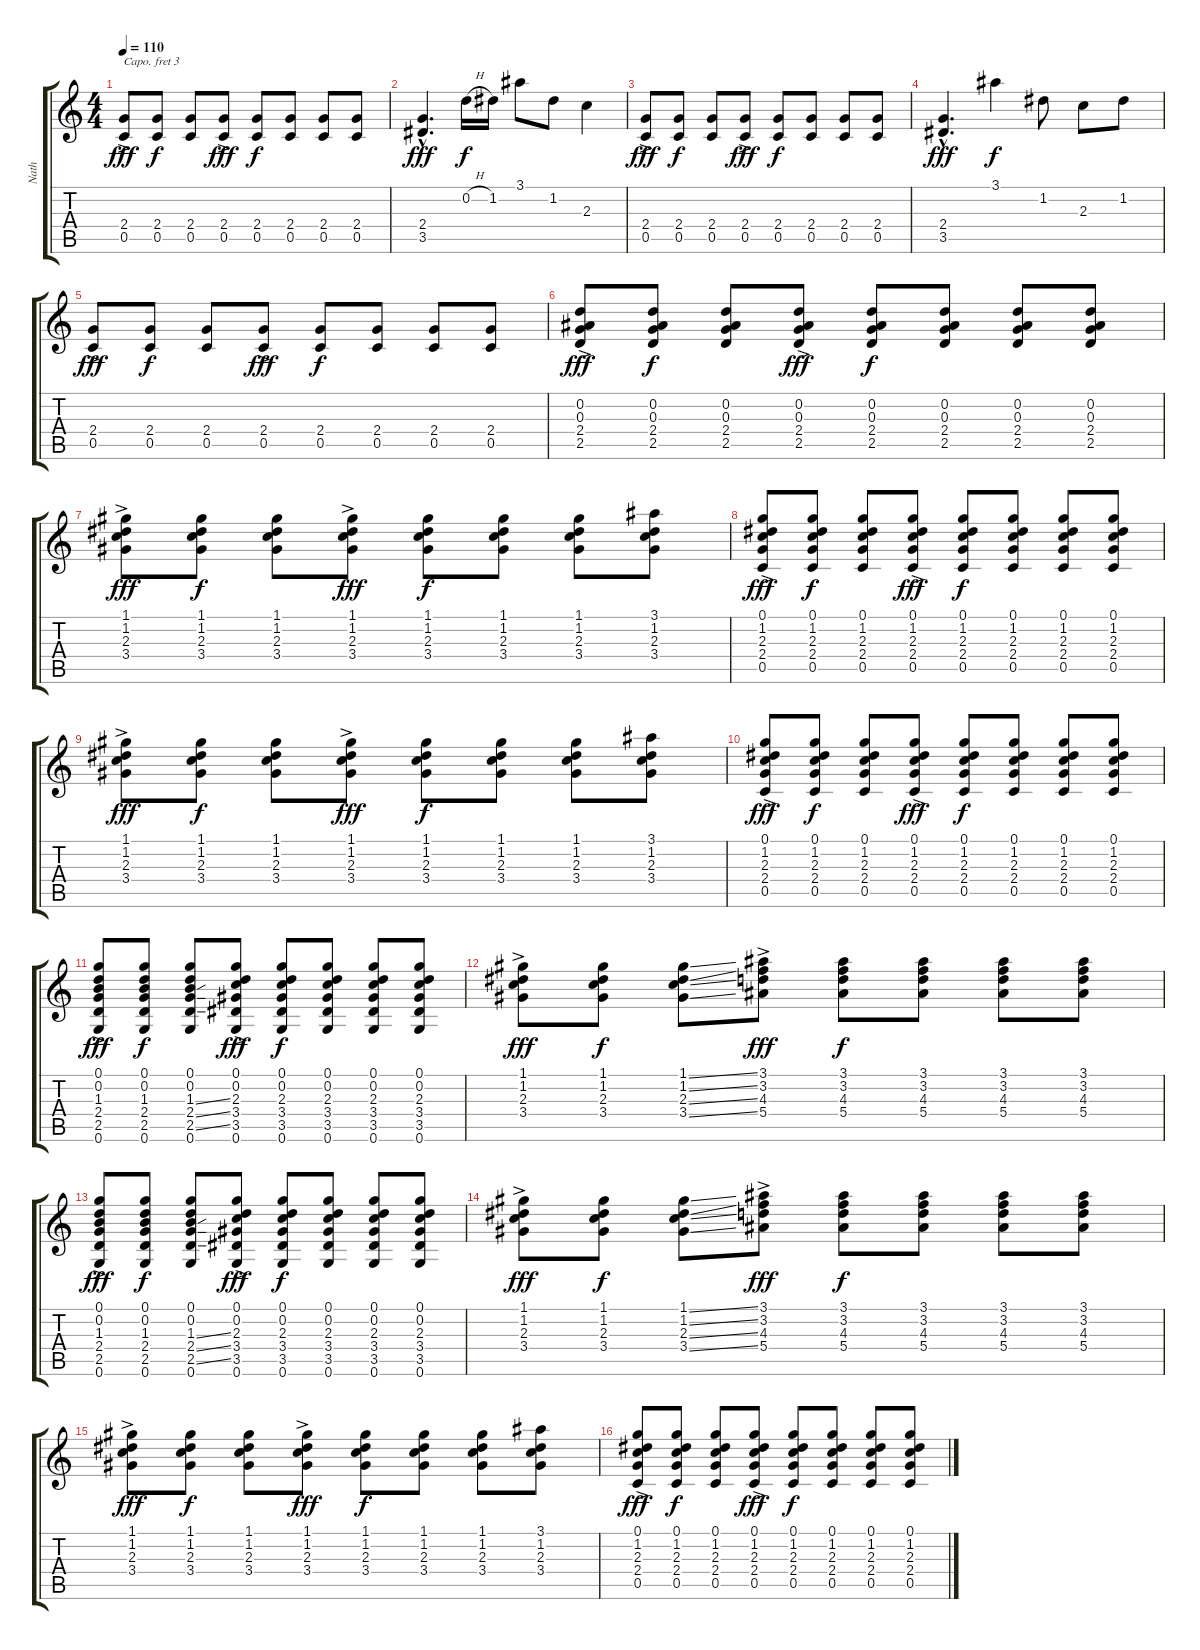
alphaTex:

\track ("Nath" "Nath") {instrument acousticguitarnylon}
\staff {score tabs}
\capo 3
\tuning (E4 B3 G3 D3 A2 E2) {hide}
\ts (4 4)
\tempo 110
\clef g2
\ks c
(2.4{ac} 0.5{ac}).8{dy fff} (2.4 0.5).8{dy f} (2.4 0.5).8 (2.4{ac} 0.5{ac}).8{dy fff} (2.4 0.5).8{dy f} (2.4 0.5).8 (2.4 0.5).8 (2.4 0.5).8 |
(2.4{hac} 3.5{hac}).4{d dy fff} 0.2{h}.16{dy f} 1.2.16 3.1.8 1.2.8 2.3.4 |
(2.4{ac} 0.5{ac}).8{dy fff} (2.4 0.5).8{dy f} (2.4 0.5).8 (2.4{ac} 0.5{ac}).8{dy fff} (2.4 0.5).8{dy f} (2.4 0.5).8 (2.4 0.5).8 (2.4 0.5).8 |
(2.4{hac} 3.5{hac}).4{d dy fff} 3.1.4{dy f} 1.2.8 2.3.8 1.2.8 |
(2.4{ac} 0.5{ac}).8{dy fff} (2.4 0.5).8{dy f} (2.4 0.5).8 (2.4{ac} 0.5{ac}).8{dy fff} (2.4 0.5).8{dy f} (2.4 0.5).8 (2.4 0.5).8 (2.4 0.5).8 |
(0.2{ac} 0.3{ac} 2.4{ac} 2.5{ac}).8{dy fff} (0.2 0.3 2.4 2.5).8{dy f} (0.2 0.3 2.4 2.5).8 (0.2{ac} 0.3{ac} 2.4{ac} 2.5{ac}).8{dy fff} (0.2 0.3 2.4 2.5).8{dy f} (0.2 0.3 2.4 2.5).8 (0.2 0.3 2.4 2.5).8 (0.2 0.3 2.4 2.5).8 |
(1.1{ac} 1.2{ac} 2.3{ac} 3.4{ac}).8{dy fff} (1.1 1.2 2.3 3.4).8{dy f} (1.1 1.2 2.3 3.4).8 (1.1{ac} 1.2{ac} 2.3{ac} 3.4{ac}).8{dy fff} (1.1 1.2 2.3 3.4).8{dy f} (1.1 1.2 2.3 3.4).8 (1.1 1.2 2.3 3.4).8 (3.1 1.2 2.3 3.4).8 |
(0.1{ac} 1.2{ac} 2.3{ac} 2.4{ac} 0.5{ac}).8{dy fff} (0.1 1.2 2.3 2.4 0.5).8{dy f} (0.1 1.2 2.3 2.4 0.5).8 (0.1{ac} 1.2{ac} 2.3{ac} 2.4{ac} 0.5{ac}).8{dy fff} (0.1 1.2 2.3 2.4 0.5).8{dy f} (0.1 1.2 2.3 2.4 0.5).8 (0.1 1.2 2.3 2.4 0.5).8 (0.1 1.2 2.3 2.4 0.5).8 |
(1.1{ac} 1.2{ac} 2.3{ac} 3.4{ac}).8{dy fff} (1.1 1.2 2.3 3.4).8{dy f} (1.1 1.2 2.3 3.4).8 (1.1{ac} 1.2{ac} 2.3{ac} 3.4{ac}).8{dy fff} (1.1 1.2 2.3 3.4).8{dy f} (1.1 1.2 2.3 3.4).8 (1.1 1.2 2.3 3.4).8 (3.1 1.2 2.3 3.4).8 |
(0.1{ac} 1.2{ac} 2.3{ac} 2.4{ac} 0.5{ac}).8{dy fff} (0.1 1.2 2.3 2.4 0.5).8{dy f} (0.1 1.2 2.3 2.4 0.5).8 (0.1{ac} 1.2{ac} 2.3{ac} 2.4{ac} 0.5{ac}).8{dy fff} (0.1 1.2 2.3 2.4 0.5).8{dy f} (0.1 1.2 2.3 2.4 0.5).8 (0.1 1.2 2.3 2.4 0.5).8 (0.1 1.2 2.3 2.4 0.5).8 |
(0.1{ac} 0.2{ac} 1.3{ac} 2.4{ac} 2.5{ac} 0.6{ac}).8{dy fff} (0.1 0.2 1.3 2.4 2.5 0.6).8{dy f} (0.1 0.2 1.3{ss} 2.4{ss} 2.5{ss} 0.6).8 (0.1{ac} 0.2{ac} 2.3{ac} 3.4{ac} 3.5{ac} 0.6{ac}).8{dy fff} (0.1 0.2 2.3 3.4 3.5 0.6).8{dy f} (0.1 0.2 2.3 3.4 3.5 0.6).8 (0.1 0.2 2.3 3.4 3.5 0.6).8 (0.1 0.2 2.3 3.4 3.5 0.6).8 |
(1.1{ac} 1.2{ac} 2.3{ac} 3.4{ac}).8{dy fff} (1.1 1.2 2.3 3.4).8{dy f} (1.1{ss} 1.2{ss} 2.3{ss} 3.4{ss}).8 (3.1{ac} 3.2{ac} 4.3{ac} 5.4{ac}).8{dy fff} (3.1 3.2 4.3 5.4).8{dy f} (3.1 3.2 4.3 5.4).8 (3.1 3.2 4.3 5.4).8 (3.1 3.2 4.3 5.4).8 |
(0.1{ac} 0.2{ac} 1.3{ac} 2.4{ac} 2.5{ac} 0.6{ac}).8{dy fff} (0.1 0.2 1.3 2.4 2.5 0.6).8{dy f} (0.1 0.2 1.3{ss} 2.4{ss} 2.5{ss} 0.6).8 (0.1{ac} 0.2{ac} 2.3{ac} 3.4{ac} 3.5{ac} 0.6{ac}).8{dy fff} (0.1 0.2 2.3 3.4 3.5 0.6).8{dy f} (0.1 0.2 2.3 3.4 3.5 0.6).8 (0.1 0.2 2.3 3.4 3.5 0.6).8 (0.1 0.2 2.3 3.4 3.5 0.6).8 |
(1.1{ac} 1.2{ac} 2.3{ac} 3.4{ac}).8{dy fff} (1.1 1.2 2.3 3.4).8{dy f} (1.1{ss} 1.2{ss} 2.3{ss} 3.4{ss}).8 (3.1{ac} 3.2{ac} 4.3{ac} 5.4{ac}).8{dy fff} (3.1 3.2 4.3 5.4).8{dy f} (3.1 3.2 4.3 5.4).8 (3.1 3.2 4.3 5.4).8 (3.1 3.2 4.3 5.4).8 |
(1.1{ac} 1.2{ac} 2.3{ac} 3.4{ac}).8{dy fff} (1.1 1.2 2.3 3.4).8{dy f} (1.1 1.2 2.3 3.4).8 (1.1{ac} 1.2{ac} 2.3{ac} 3.4{ac}).8{dy fff} (1.1 1.2 2.3 3.4).8{dy f} (1.1 1.2 2.3 3.4).8 (1.1 1.2 2.3 3.4).8 (3.1 1.2 2.3 3.4).8 |
(0.1{ac} 1.2{ac} 2.3{ac} 2.4{ac} 0.5{ac}).8{dy fff} (0.1 1.2 2.3 2.4 0.5).8{dy f} (0.1 1.2 2.3 2.4 0.5).8 (0.1{ac} 1.2{ac} 2.3{ac} 2.4{ac} 0.5{ac}).8{dy fff} (0.1 1.2 2.3 2.4 0.5).8{dy f} (0.1 1.2 2.3 2.4 0.5).8 (0.1 1.2 2.3 2.4 0.5).8 (0.1 1.2 2.3 2.4 0.5).8
